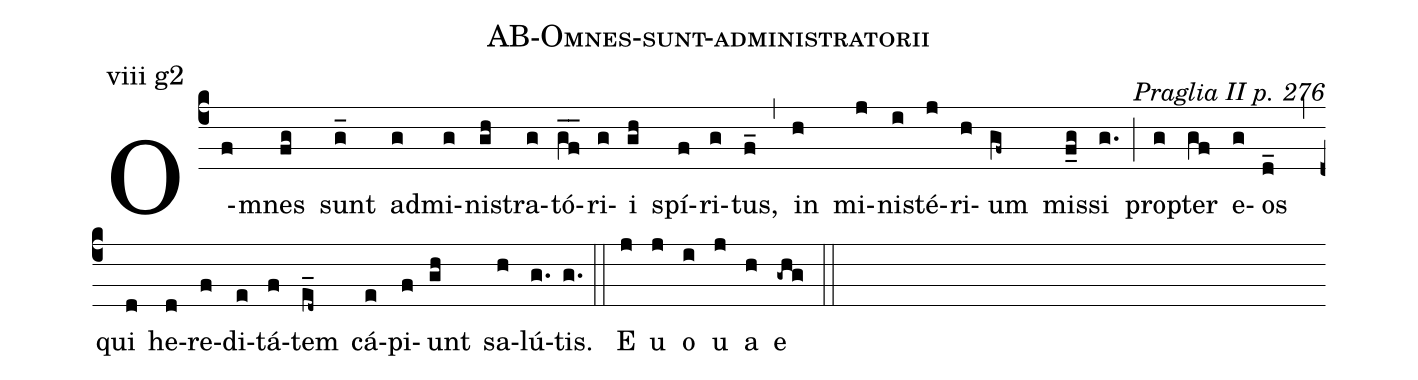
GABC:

name: AB-Omnes-sunt-administratorii;
commentary: Praglia II p. 276;
annotation: viii g2;
%%
(c4) O(f)mnes(fg) sunt(g_) ad(g)mi(g)ni(gh)stra(g)tó(g_f_)ri(g)i(gh) spí(f)ri(g)tus,(f_) (,) in(h) mi(j)ni(i)sté(j)ri(h)um(gf~) mis(f_g)si(g.) (;) pro(g)pter(gf) e(g)os(d_) (,) qui(d) he(d)re(f)di(e)tá(f)tem(e_d~) cá(e)pi(f)unt(gh) sa(h)lú(g.)tis.(g.) (::) E(j) u(j) o(i) u(j) a(h) e(-ghg) (::)
